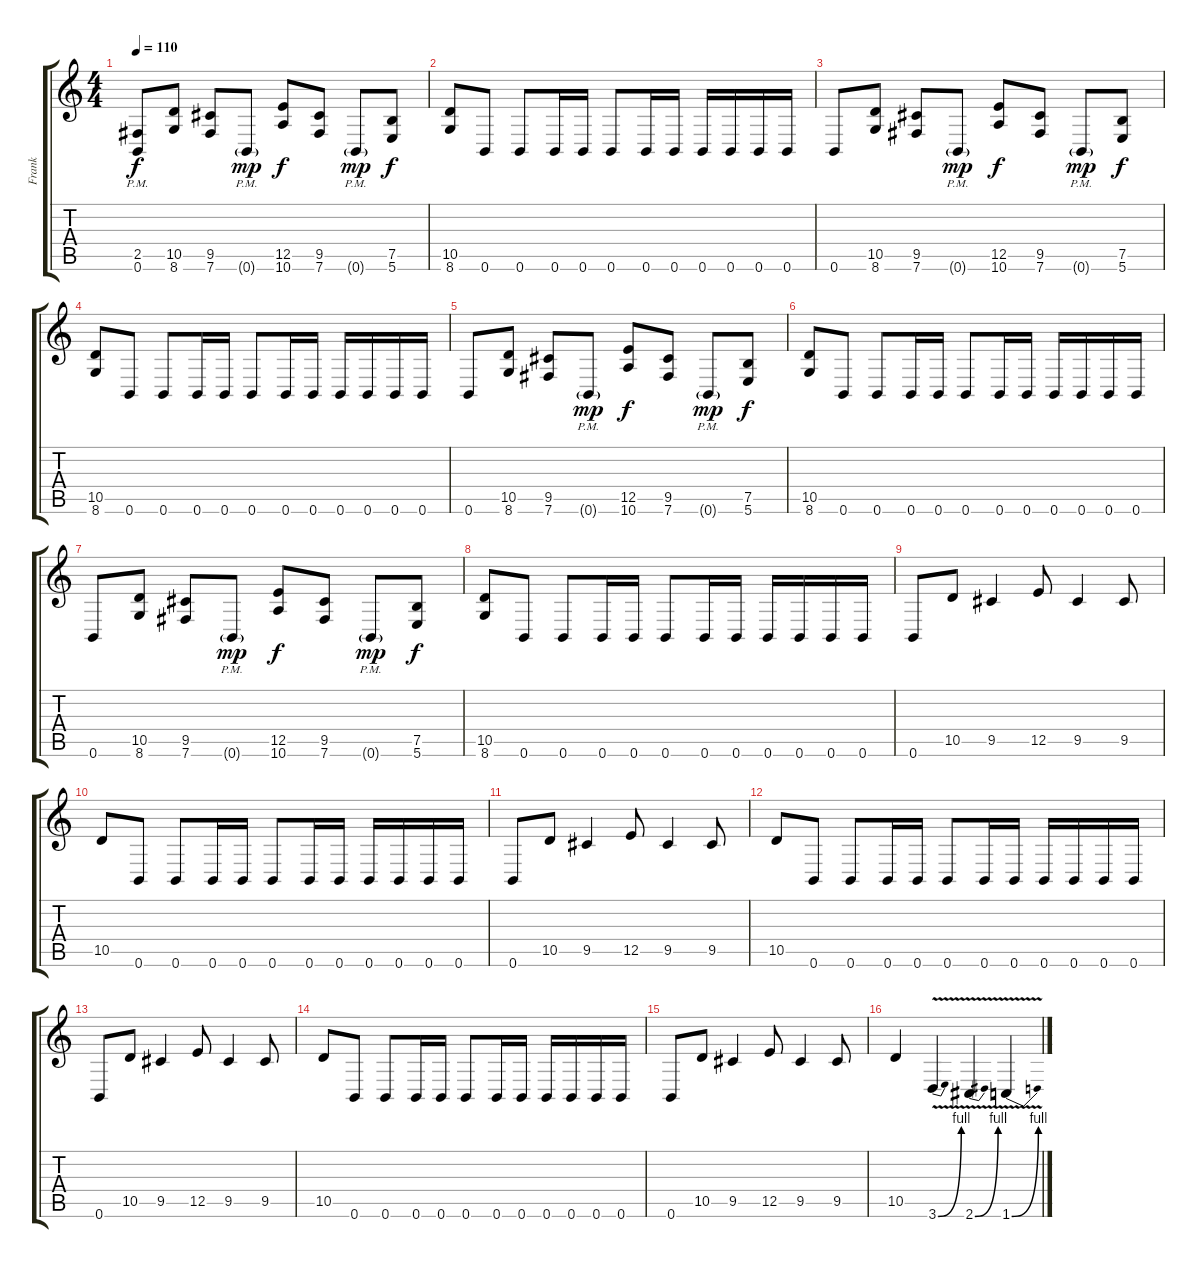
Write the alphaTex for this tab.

\track ("Frank" "Frank") {instrument distortionguitar}
\staff {score tabs}
\tuning (B3 Gb3 D3 A2 E2 B1) {hide}
\ts (4 4)
\tempo 110
\clef g2
\ks c
(2.5{pm} 0.6{pm}).8{dy f instrument distortionguitar} (10.5 8.6).8 (9.5 7.6).8 0.6{g pm}.8{dy mp} (12.5 10.6).8{dy f} (9.5 7.6).8 0.6{g pm}.8{dy mp} (7.5 5.6).8{dy f} |
(10.5 8.6).8 0.6.8 0.6.8 0.6.16 0.6.16 0.6.8 0.6.16 0.6.16 0.6.16 0.6.16 0.6.16 0.6.16 |
0.6.8 (10.5 8.6).8 (9.5 7.6).8 0.6{g pm}.8{dy mp} (12.5 10.6).8{dy f} (9.5 7.6).8 0.6{g pm}.8{dy mp} (7.5 5.6).8{dy f} |
(10.5 8.6).8 0.6.8 0.6.8 0.6.16 0.6.16 0.6.8 0.6.16 0.6.16 0.6.16 0.6.16 0.6.16 0.6.16 |
0.6.8 (10.5 8.6).8 (9.5 7.6).8 0.6{g pm}.8{dy mp} (12.5 10.6).8{dy f} (9.5 7.6).8 0.6{g pm}.8{dy mp} (7.5 5.6).8{dy f} |
(10.5 8.6).8 0.6.8 0.6.8 0.6.16 0.6.16 0.6.8 0.6.16 0.6.16 0.6.16 0.6.16 0.6.16 0.6.16 |
0.6.8 (10.5 8.6).8 (9.5 7.6).8 0.6{g pm}.8{dy mp} (12.5 10.6).8{dy f} (9.5 7.6).8 0.6{g pm}.8{dy mp} (7.5 5.6).8{dy f} |
(10.5 8.6).8 0.6.8 0.6.8 0.6.16 0.6.16 0.6.8 0.6.16 0.6.16 0.6.16 0.6.16 0.6.16 0.6.16 |
0.6.8 10.5.8 9.5.4 12.5.8 9.5.4 9.5.8 |
10.5.8 0.6.8 0.6.8 0.6.16 0.6.16 0.6.8 0.6.16 0.6.16 0.6.16 0.6.16 0.6.16 0.6.16 |
0.6.8 10.5.8 9.5.4 12.5.8 9.5.4 9.5.8 |
10.5.8 0.6.8 0.6.8 0.6.16 0.6.16 0.6.8 0.6.16 0.6.16 0.6.16 0.6.16 0.6.16 0.6.16 |
0.6.8 10.5.8 9.5.4 12.5.8 9.5.4 9.5.8 |
10.5.8 0.6.8 0.6.8 0.6.16 0.6.16 0.6.8 0.6.16 0.6.16 0.6.16 0.6.16 0.6.16 0.6.16 |
0.6.8 10.5.8 9.5.4 12.5.8 9.5.4 9.5.8 |
10.5.4 3.6{be (bend 0 0 60 4) v}.4 2.6{be (bend 0 0 60 4) v}.4 1.6{be (bend 0 0 60 4) v}.4
